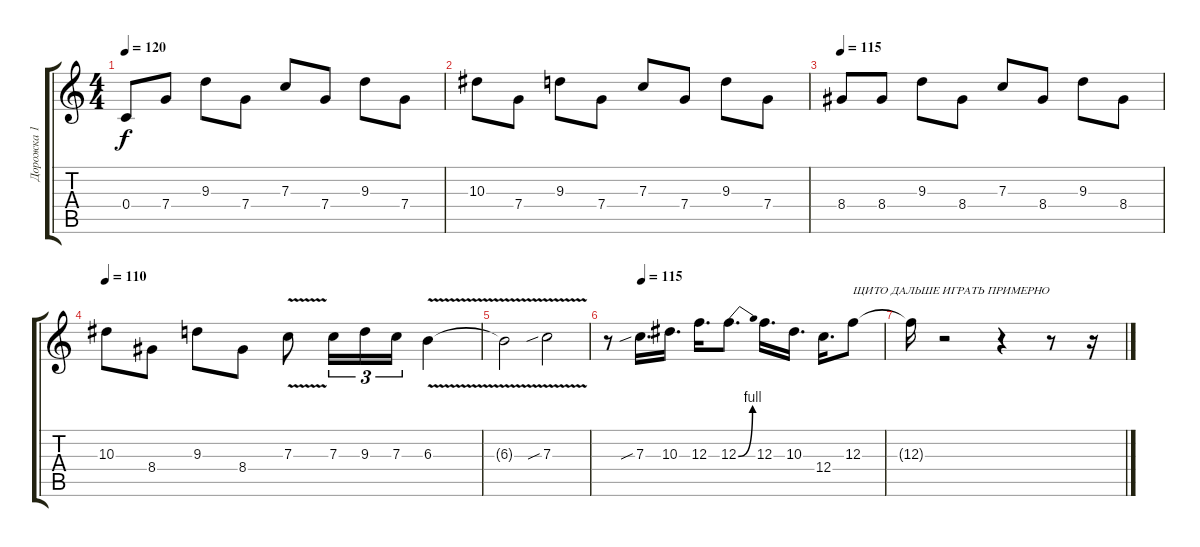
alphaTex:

\track ("Дорожка 1" "Дорожка 1") {instrument overdrivenguitar}
\staff {score tabs}
\tuning (D4 A3 F3 C3 G2 C2) {hide}
\ts (4 4)
\tempo 120
\clef g2
\ks c
0.4.8{dy f} 7.4.8 9.3.8 7.4.8 7.3.8 7.4.8 9.3.8 7.4.8 |
10.3.8 7.4.8 9.3.8 7.4.8 7.3.8 7.4.8 9.3.8 7.4.8 |
\tempo 115
8.4.8 8.4.8 9.3.8 8.4.8 7.3.8 8.4.8 9.3.8 8.4.8 |
\tempo 110
10.3.8 8.4.8 9.3.8 8.4.8 7.3{v}.8 7.3.16{tu (3 2)} 9.3.16{tu (3 2)} 7.3.16{tu (3 2)} 6.3{v}.4 |
6.3{t}.2 7.3{v sib}.2 |
\tempo (115 0.125)
r.8 7.3{sib}.16{d} 10.3.16{d} 12.3.16{d} 12.3{be (bend 0 0 60 4)}.8{d} 12.3.16{d} 10.3.16{d} 12.4.16{d} 12.3.8{txt "ЩИТО ДАЛЬШЕ ИГРАТЬ ПРИМЕРНО"} |
12.3{t}.16 r.2 r.4 r.8 r.16
